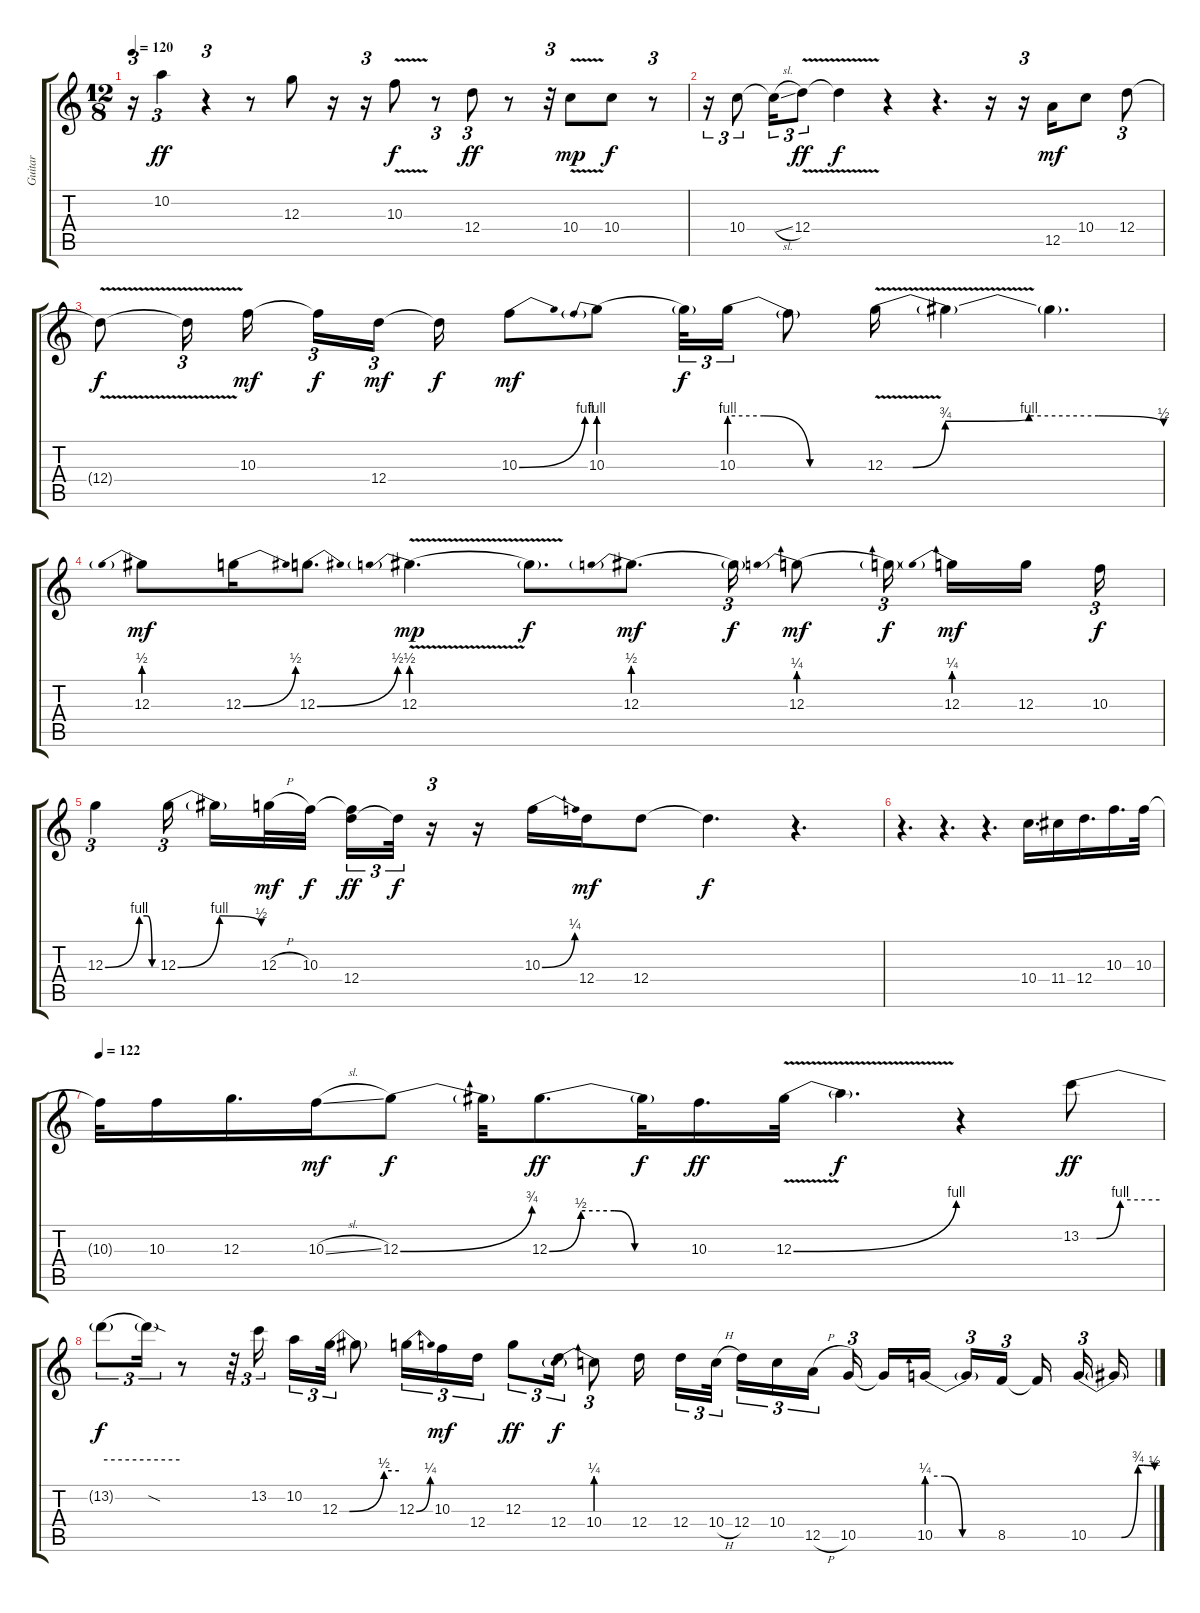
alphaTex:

\track ("Guitar" "Guitar") {instrument overdrivenguitar}
\staff {score tabs}
\tuning (E4 B3 G3 D3 A2 E2) {hide}
\ts (12 8)
\tempo 120
\clef g2
\ks c
r.16{tu (3 2) dy ff} 10.2.4{tu (3 2)} r.4{tu (3 2)} r.8 12.3.8 r.16 r.16{tu (3 2)} 10.3{v}.8{dy f} r.8{tu (3 2)} 12.4.8{tu (3 2) dy ff} r.8 r.32{tu (3 2)} 10.4{v}.8{dy mp} 10.4.8{dy f} r.8{tu (3 2)} |
r.16{tu (3 2)} 10.4.8{tu (3 2)} 10.4{sl t}.16{tu (3 2)} 12.4{v}.8{tu (3 2) dy ff} 12.4{t}.4{dy f} r.4 r.4{d} r.16 r.16{tu (3 2)} 12.5.16{dy mf} 10.4.8 12.4.8{tu (3 2)} |
12.4{v t}.8{dy f} 12.4{t}.16{tu (3 2) beam splitsecondary} 10.3.16{dy mf beam splitsecondary} 10.3{t}.16{tu (3 2) dy f} 12.4.16{tu (3 2) dy mf beam splitsecondary} 12.4{t}.16{dy f} 10.3{be (bend 0 0 60 4)}.8{dy mf} 10.3{be (prebend 0 4 60 4)}.8 10.3{t}.32{tu (3 2) dy f} 10.3{be (custom 0 4 15 4 35 0 60 0)}.16{tu (3 2)} 10.3{t}.8 12.3{be (custom 0 0 6 0 13 3 31 4 46 4 60 2) v}.16 12.3{t}.4 12.3{t}.4{d} |
12.3{be (prebend 0 2 60 2)}.8{dy mf} 12.3{be (bend 0 0 60 2)}.16 12.3{be (bend 0 0 60 2)}.8{d} 12.3{be (prebend 0 2 60 2) v}.4{d dy mp} 12.3{t}.8{d dy f} 12.3{be (prebend 0 2 60 2)}.8{d dy mf} 12.3{t}.16{tu (3 2) dy f} 12.3{be (prebend 0 1 60 1)}.8{dy mf} 12.3{t}.16{tu (3 2) dy f beam splitsecondary} 12.3{be (prebend 0 1 60 1)}.16{dy mf} 12.3.16{beam splitsecondary} 10.3.16{tu (3 2) dy f} |
12.3{be (custom 0 0 40 4 49 4 55 0 60 0)}.4{tu (3 2)} 12.3{be (bendrelease 0 0 20 4 40 4 60 2)}.16{tu (3 2) beam splitsecondary} 12.3{t}.16 12.3{h}.32{dy mf} 10.3.32{dy f beam splitsecondary} (10.3{t} 12.4).16{tu (3 2) dy ff} 12.4{t}.32{tu (3 2) dy f} r.16{tu (3 2)} r.16 10.3{be (bend 0 0 60 1)}.16 12.4.16{dy mf} 12.4.8 12.4{t}.4{d dy f} r.4{d} |
r.4{d} r.4{d} r.4{d} 10.4.16{d} 11.4.16 12.4.16{d} 10.3.16{d} 10.3.32 |
\tempo 122
10.3{t}.32 10.3.16 12.3.16{d} 10.3{sl}.16{dy mf} 12.3{be (bend 0 0 60 3)}.8{dy f} 12.3{t}.32 12.3{be (custom 0 0 20 2 41 2 54 0 60 0)}.8{d dy ff} 12.3{be (hold 0 0 60 0) t}.32{dy f} 10.3.16{d dy ff} 12.3{be (bend 0 0 60 4) v}.32 12.3{t}.4{d dy f} r.4 13.2{be (custom 0 0 12 0 30 4 60 4)}.8{dy ff} |
13.2{be (hold 0 4 60 4) t}.8{tu (3 2) dy f} 13.2{sod t}.16{tu (3 2)} r.8 r.32{tu (3 2)} 13.2.16{tu (3 2) beam splitsecondary} 10.2.16{tu (3 2)} 12.3{be (custom 0 0 10 0 45 2 60 2)}.32{tu (3 2)} 12.3{t}.8 12.3{be (bend 0 0 60 1)}.16{tu (3 2)} 10.3.16{tu (3 2) dy mf} 12.4.16{tu (3 2)} 12.3.8{tu (3 2) dy ff} 12.4.16{tu (3 2) dy f} 10.4{be (prebend 0 1 60 1)}.8{tu (3 2)} 12.4.16{beam splitsecondary} 12.4.16{tu (3 2)} 10.4{h}.32{tu (3 2) beam splitsecondary} 12.4.16{tu (3 2)} 10.4.16{tu (3 2)} 12.5{h}.16{tu (3 2) beam splitsecondary} 10.5.16{tu (3 2)} 10.5{t}.16 10.5{be (custom 0 1 15 1 30 0 60 0)}.16{beam splitsecondary} 10.5{t}.16{tu (3 2)} 8.5.16{tu (3 2) beam splitsecondary} 8.5{t}.16{beam splitsecondary} 10.5{be (custom 0 0 30 0 45 3 50 3 60 2)}.16{tu (3 2)} 10.5{t}.16
